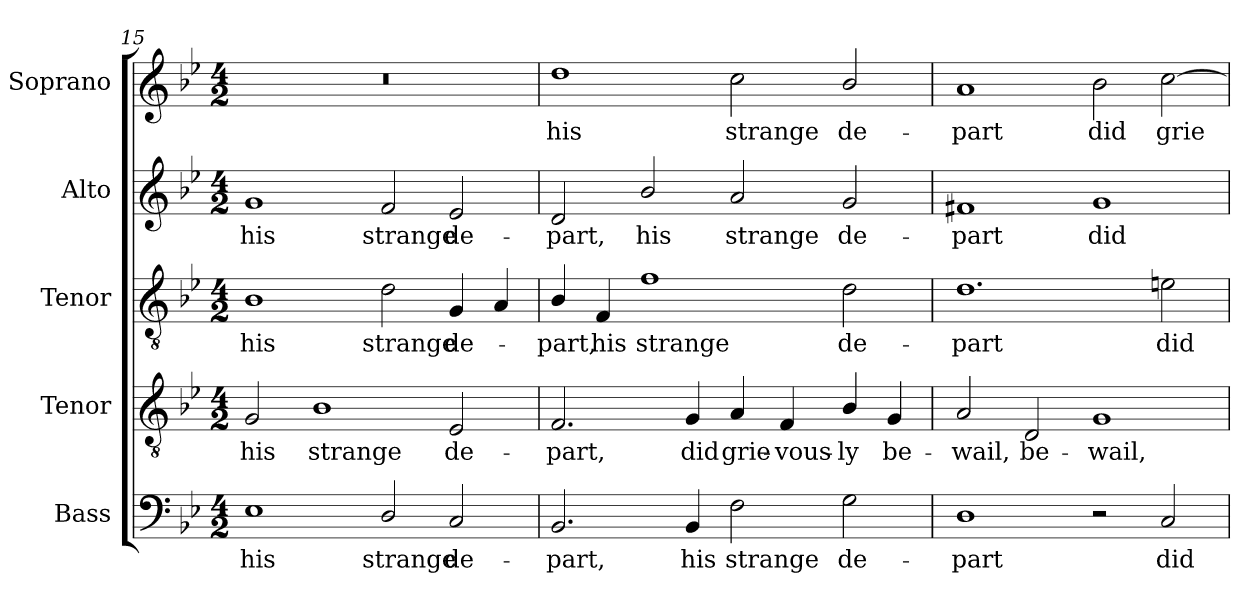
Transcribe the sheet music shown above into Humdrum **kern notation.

**kern	**text	**kern	**text	**kern	**text	**kern	**text	**kern	**text
*part5	*part5	*part4	*part4	*part3	*part3	*part2	*part2	*part1	*part1
*staff5	*staff5	*staff4	*staff4	*staff3	*staff3	*staff2	*staff2	*staff1	*staff1
*I"Bass	*	*I"Tenor	*	*I"Tenor	*	*I"Alto	*	*I"Soprano	*
*I'B.	*	*I'T.	*	*I'T.	*	*I'A.	*	*I'S.	*
*clefF4	*	*clefGv2	*	*clefGv2	*	*clefG2	*	*clefG2	*
*	*	*ITrd7c12	*	*ITrd7c12	*	*	*	*	*
*k[b-e-]	*	*k[b-e-]	*	*k[b-e-]	*	*k[b-e-]	*	*k[b-e-]	*
*B-:	*	*B-:	*	*B-:	*	*B-:	*	*B-:	*
*M4/2	*	*M4/2	*	*M4/2	*	*M4/2	*	*M4/2	*
=15	=15	=15	=15	=15	=15	=15	=15	=15	=15
!	!LO:LY:b:color=#000000	!	!	!	!	!	!	!	!
!	!	!	!LO:LY:b:color=#000000	!	!	!	!	!	!
!	!	!	!	!	!LO:LY:b:color=#000000	!	!	!	!
!	!	!	!	!	!	!	!LO:LY:b:color=#000000	!LO:N:vis=1	!
1E-i	his	2GGi/	his	1BB-i	his	1gi	his	0r	.
!	!	!	!LO:LY:b:color=#000000	!	!	!	!	!	!
.	.	1BB-i	strange	.	.	.	.	.	.
!	!LO:LY:b:color=#000000	!	!	!	!	!	!	!	!
!	!	!	!	!	!LO:LY:b:color=#000000	!	!	!	!
!	!	!	!	!	!	!	!LO:LY:b:color=#000000	!	!
2Di/	strange	.	.	2Di\	strange	2fi/	strange	.	.
!	!LO:LY:b:color=#000000	!	!	!	!	!	!	!	!
!	!	!	!LO:LY:b:color=#000000	!	!	!	!	!	!
!	!	!	!	!	!LO:LY:b:color=#000000	!	!	!	!
!	!	!	!	!	!	!	!LO:LY:b:color=#000000	!	!
2Ci/	de-	2EE-i/	de-	4GGi/	de-	2e-i/	de-	.	.
.	.	.	.	4AAi/	.	.	.	.	.
=16	=16	=16	=16	=16	=16	=16	=16	=16	=16
!	!LO:LY:b:color=#000000	!	!	!	!	!	!	!	!
!	!	!	!LO:LY:b:color=#000000	!	!	!	!	!	!
!	!	!	!	!	!LO:LY:b:color=#000000	!	!	!	!
!	!	!	!	!	!	!	!LO:LY:b:color=#000000	!	!
!	!	!	!	!	!	!	!	!	!LO:LY:b:color=#000000
2.BB-i/	-part,	2.FFi/	-part,	4BB-i/	-part,	2di/	-part,	1ddi	his
!	!	!	!	!	!LO:LY:b:color=#000000	!	!	!	!
.	.	.	.	4FFi/	his	.	.	.	.
!	!	!	!	!	!LO:LY:b:color=#000000	!	!	!	!
!	!	!	!	!	!	!	!LO:LY:b:color=#000000	!	!
.	.	.	.	1Fi	strange	2b-i/	his	.	.
!	!LO:LY:b:color=#000000	!	!	!	!	!	!	!	!
!	!	!	!LO:LY:b:color=#000000	!	!	!	!	!	!
4BB-i/	his	4GGi/	did	.	.	.	.	.	.
!	!LO:LY:b:color=#000000	!	!	!	!	!	!	!	!
!	!	!	!LO:LY:b:color=#000000	!	!	!	!	!	!
!	!	!	!	!	!	!	!LO:LY:b:color=#000000	!	!
!	!	!	!	!	!	!	!	!	!LO:LY:b:color=#000000
2Fi\	strange	4AAi/	grie-	.	.	2ai/	strange	2cci\	strange
!	!	!	!LO:LY:b:color=#000000	!	!	!	!	!	!
.	.	4FFi/	-vous-	.	.	.	.	.	.
!	!LO:LY:b:color=#000000	!	!	!	!	!	!	!	!
!	!	!	!LO:LY:b:color=#000000	!	!	!	!	!	!
!	!	!	!	!	!LO:LY:b:color=#000000	!	!	!	!
!	!	!	!	!	!	!	!LO:LY:b:color=#000000	!	!
!	!	!	!	!	!	!	!	!	!LO:LY:b:color=#000000
2Gi\	de-	4BB-i/	-ly	2Di\	de-	2gi/	de-	2b-i/	de-
!	!	!	!LO:LY:b:color=#000000	!	!	!	!	!	!
.	.	4GGi/	be-	.	.	.	.	.	.
!!LO:LB:g=z
=17	=17	=17	=17	=17	=17	=17	=17	=17	=17
!	!LO:LY:b:color=#000000	!	!	!	!	!	!	!	!
!	!	!	!LO:LY:b:color=#000000	!	!	!	!	!	!
!	!	!	!	!	!LO:LY:b:color=#000000	!	!	!	!
!	!	!	!	!	!	!	!LO:LY:b:color=#000000	!	!
!	!	!	!	!	!	!	!	!	!LO:LY:b:color=#000000
1Di	-part	2AAi/	-wail,	1.Di	-part	1f#Xi	-part	1ai	-part
!	!	!	!LO:LY:b:color=#000000	!	!	!	!	!	!
.	.	2DDi/	be-	.	.	.	.	.	.
!	!	!	!LO:LY:b:color=#000000	!	!	!	!	!	!
!	!	!	!	!	!	!	!LO:LY:b:color=#000000	!	!
!	!	!	!	!	!	!	!	!	!LO:LY:b:color=#000000
2r	.	1GGi	-wail,	.	.	1gi	did	2b-i\	did
!	!LO:LY:b:color=#000000	!	!	!	!	!	!	!	!
!	!	!	!	!	!LO:LY:b:color=#000000	!	!	!	!
!	!	!	!	!	!	!	!	!	!LO:LY:b:color=#000000
2Ci/	did	.	.	2Eni\	did	.	.	[2cci\	grie-
=	=	=	=	=	=	=	=	=	=
*-	*-	*-	*-	*-	*-	*-	*-	*-	*-
